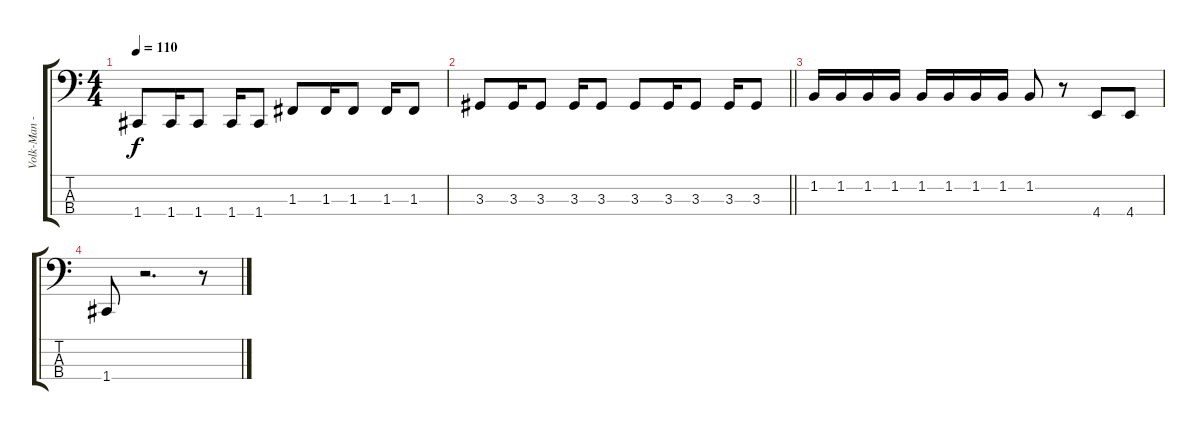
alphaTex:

\track ("Volk-Man - Bass" "Volk-Man -") {instrument electricbasspick}
\staff {score tabs}
\tuning (Eb2 Bb1 F1 C1) {hide}
\ts (4 4)
\tempo 110
\clef f4
\ks c
1.4.8{dy f} 1.4.16 1.4.8 1.4.16 1.4.8 1.3.8 1.3.16 1.3.8 1.3.16 1.3.8 |
\barLineRight lightlight
3.3.8 3.3.16 3.3.8 3.3.16 3.3.8 3.3.8 3.3.16 3.3.8 3.3.16 3.3.8 |
1.2.16 1.2.16 1.2.16 1.2.16 1.2.16 1.2.16 1.2.16 1.2.16 1.2.8 r.8 4.4.8 4.4.8 |
1.4.8 r.2{d} r.8
